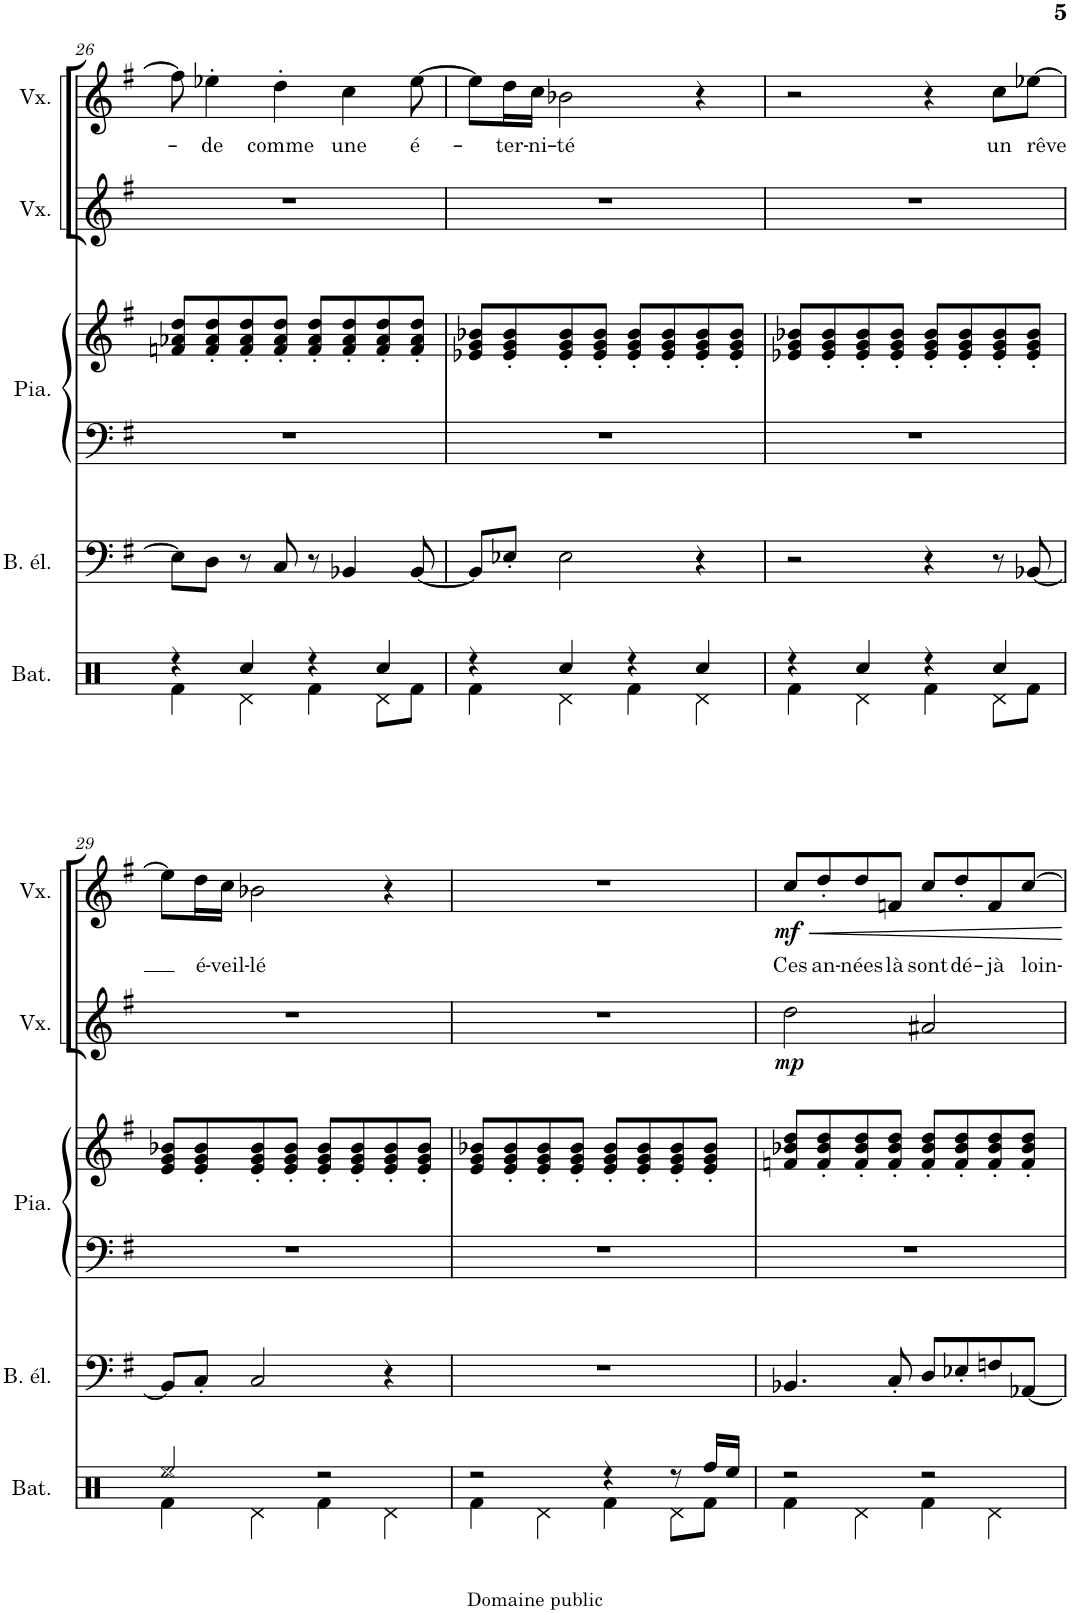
**kern	**kern	**kern	**kern	**kern	**dynam	**kern	**text	**dynam
*part5	*part4	*part3	*part3	*part2	*part2	*part1	*part1	*part1
*staff6	*staff5	*staff4	*staff3	*staff2	*staff2	*staff1	*staff1	*staff1
*I"Batterie	*I"Basse électrique	*I"Piano	*	*I"Voix	*	*I"Voix	*	*
*I'Bat.	*I'B. él.	*I'Pia.	*	*I'Vx.	*	*I'Vx.	*	*
!!LO:PB:g=z
*clefX	*clefF4	*clefF4	*clefG2	*clefG2	*	*clefG2	*	*
*	*Trd7c12	*	*	*	*	*	*	*
*k[]	*k[f#]	*k[f#]	*k[f#]	*k[f#]	*	*k[f#]	*	*
*M4/4	*M4/4	*M4/4	*M4/4	*M4/4	*	*M4/4	*	*
=26	=26	=26	=26	=26	=26	=26	=26	=26
*^	*	*	*	*	*	*	*	*
4r	4Rf\	8E-\L]	1r	8fn/ 8a-X/ 8dd/L	1r	.	8ff\]	.	.
!	!	!	!	!	!	!	!	!LO:LY:b	!
.	.	8D\J	.	8f/' 8a-/' 8dd/'	.	.	4ee-X'\	-de	.
4Rcc/	4Rd\	8r	.	8f/' 8a-/' 8dd/'	.	.	.	.	.
!	!	!	!	!	!	!	!	!LO:LY:b	!
.	.	8C/	.	8f/' 8a-/' 8dd/'J	.	.	4dd'\	comme	.
4r	4Rf\	8r	.	8f/' 8a-/' 8dd/'L	.	.	.	.	.
!	!	!	!	!	!	!	!	!LO:LY:b	!
.	.	4BB-X/	.	8f/' 8a-/' 8dd/'	.	.	4cc\	une	.
4Rcc/	8Rd\L	.	.	8f/' 8a-/' 8dd/'	.	.	.	.	.
!	!	!	!	!	!	!	!	!LO:LY:b	!
.	8Rf\J	[8BB-/	.	8f/' 8a-/' 8dd/'J	.	.	[8ee-\	é-	.
=27	=27	=27	=27	=27	=27	=27	=27	=27	=27
4r	4Rf\	8BB-/L]	1r	8e-X/ 8g/ 8b-X/L	1r	.	8ee-\L]	.	.
!	!	!	!	!	!	!	!	!LO:LY:b	!
.	.	8E-X'/J	.	8e-/' 8g/' 8b-/'	.	.	16dd\L	-ter-	.
!	!	!	!	!	!	!	!	!LO:LY:b	!
.	.	.	.	.	.	.	16cc\JJ	-ni-	.
!	!	!	!	!	!	!	!	!LO:LY:b	!
4Rcc/	4Rd\	2E-\	.	8e-/' 8g/' 8b-/'	.	.	2b-X\	-té	.
.	.	.	.	8e-/' 8g/' 8b-/'J	.	.	.	.	.
4r	4Rf\	.	.	8e-/' 8g/' 8b-/'L	.	.	.	.	.
.	.	.	.	8e-/' 8g/' 8b-/'	.	.	.	.	.
4Rcc/	4Rd\	4r	.	8e-/' 8g/' 8b-/'	.	.	4r	.	.
.	.	.	.	8e-/' 8g/' 8b-/'J	.	.	.	.	.
=28	=28	=28	=28	=28	=28	=28	=28	=28	=28
4r	4Rf\	2r	1r	8e-X/ 8g/ 8b-X/L	1r	.	2r	.	.
.	.	.	.	8e-/' 8g/' 8b-/'	.	.	.	.	.
4Rcc/	4Rd\	.	.	8e-/' 8g/' 8b-/'	.	.	.	.	.
.	.	.	.	8e-/' 8g/' 8b-/'J	.	.	.	.	.
4r	4Rf\	4r	.	8e-/' 8g/' 8b-/'L	.	.	4r	.	.
.	.	.	.	8e-/' 8g/' 8b-/'	.	.	.	.	.
!	!	!	!	!	!	!	!	!LO:LY:b	!
4Rcc/	8Rd\L	8r	.	8e-/' 8g/' 8b-/'	.	.	8cc\L	un	.
!	!	!	!	!	!	!	!	!LO:LY:b	!
.	8Rf\J	[8BB-X/	.	8e-/' 8g/' 8b-/'J	.	.	[8ee-X\J	-rêve	.
!!LO:LB:g=z
=29	=29	=29	=29	=29	=29	=29	=29	=29	=29
2Ree/	4Rf\	8BB-/L]	1r	8e/ 8g/ 8b-X/L	1r	.	8ee-\L]	.	.
!	!	!	!	!	!	!	!	!LO:LY:b	!
.	.	8C'/J	.	8e/' 8g/' 8b-/'	.	.	16dd\L	é-	.
!	!	!	!	!	!	!	!	!LO:LY:b	!
.	.	.	.	.	.	.	16cc\JJ	-veil-	.
!	!	!	!	!	!	!	!	!LO:LY:b	!
.	4Rd\	2C/	.	8e/' 8g/' 8b-/'	.	.	2b-X\	-lé	.
.	.	.	.	8e/' 8g/' 8b-/'J	.	.	.	.	.
2r	4Rf\	.	.	8e/' 8g/' 8b-/'L	.	.	.	.	.
.	.	.	.	8e/' 8g/' 8b-/'	.	.	.	.	.
.	4Rd\	4r	.	8e/' 8g/' 8b-/'	.	.	4r	.	.
.	.	.	.	8e/' 8g/' 8b-/'J	.	.	.	.	.
=30	=30	=30	=30	=30	=30	=30	=30	=30	=30
2r	4Rf\	1r	1r	8e/ 8g/ 8b-X/L	1r	.	1r	.	.
.	.	.	.	8e/' 8g/' 8b-/'	.	.	.	.	.
.	4Rd\	.	.	8e/' 8g/' 8b-/'	.	.	.	.	.
.	.	.	.	8e/' 8g/' 8b-/'J	.	.	.	.	.
4r	4Rf\	.	.	8e/' 8g/' 8b-/'L	.	.	.	.	.
.	.	.	.	8e/' 8g/' 8b-/'	.	.	.	.	.
8r	8Rd\L	.	.	8e/' 8g/' 8b-/'	.	.	.	.	.
16Rff/LL	8Rf\J	.	.	8e/' 8g/' 8b-/'J	.	.	.	.	.
16Ree/JJ	.	.	.	.	.	.	.	.	.
=31	=31	=31	=31	=31	=31	=31	=31	=31	=31
!	!	!	!	!	!	!LO:DY:b	!	!LO:LY:b	!LO:DY:b
2r	4Rf\	4.BB-X/	1r	8fn/ 8b-X/ 8dd/L	2dd\	mp	8cc/L	Ces	mf
!	!	!	!	!	!	!	!	!LO:LY:b	!
.	.	.	.	8f/' 8b-/' 8dd/'	.	.	8dd'/	an-	.
!	!	!	!	!	!	!	!	!LO:LY:b	!
.	4Rd\	.	.	8f/' 8b-/' 8dd/'	.	.	8dd/	-nées	.
!	!	!	!	!	!	!	!	!LO:LY:b	!
.	.	8C'/	.	8f/' 8b-/' 8dd/'J	.	.	8fn/J	là	.
!	!	!	!	!	!	!	!	!LO:LY:b	!
2r	4Rf\	8D/L	.	8f/' 8b-/' 8dd/'L	2a#X/	.	8cc/L	sont	.
!	!	!	!	!	!	!	!	!LO:LY:b	!
.	.	8E-X'/	.	8f/' 8b-/' 8dd/'	.	.	8dd'/	dé-	.
!	!	!	!	!	!	!	!	!LO:LY:b	!
.	4Rd\	8Fn/	.	8f/' 8b-/' 8dd/'	.	.	8f/	-jà	.
!	!	!	!	!	!	!	!	!LO:LY:b	!
.	.	[8AA-X/J	.	8f/' 8b-/' 8dd/'J	.	.	[8cc/J	loin-	.
*v	*v	*	*	*	*	*	*	*	*
=	=	=	=	=	=	=	=	=
*-	*-	*-	*-	*-	*-	*-	*-	*-
